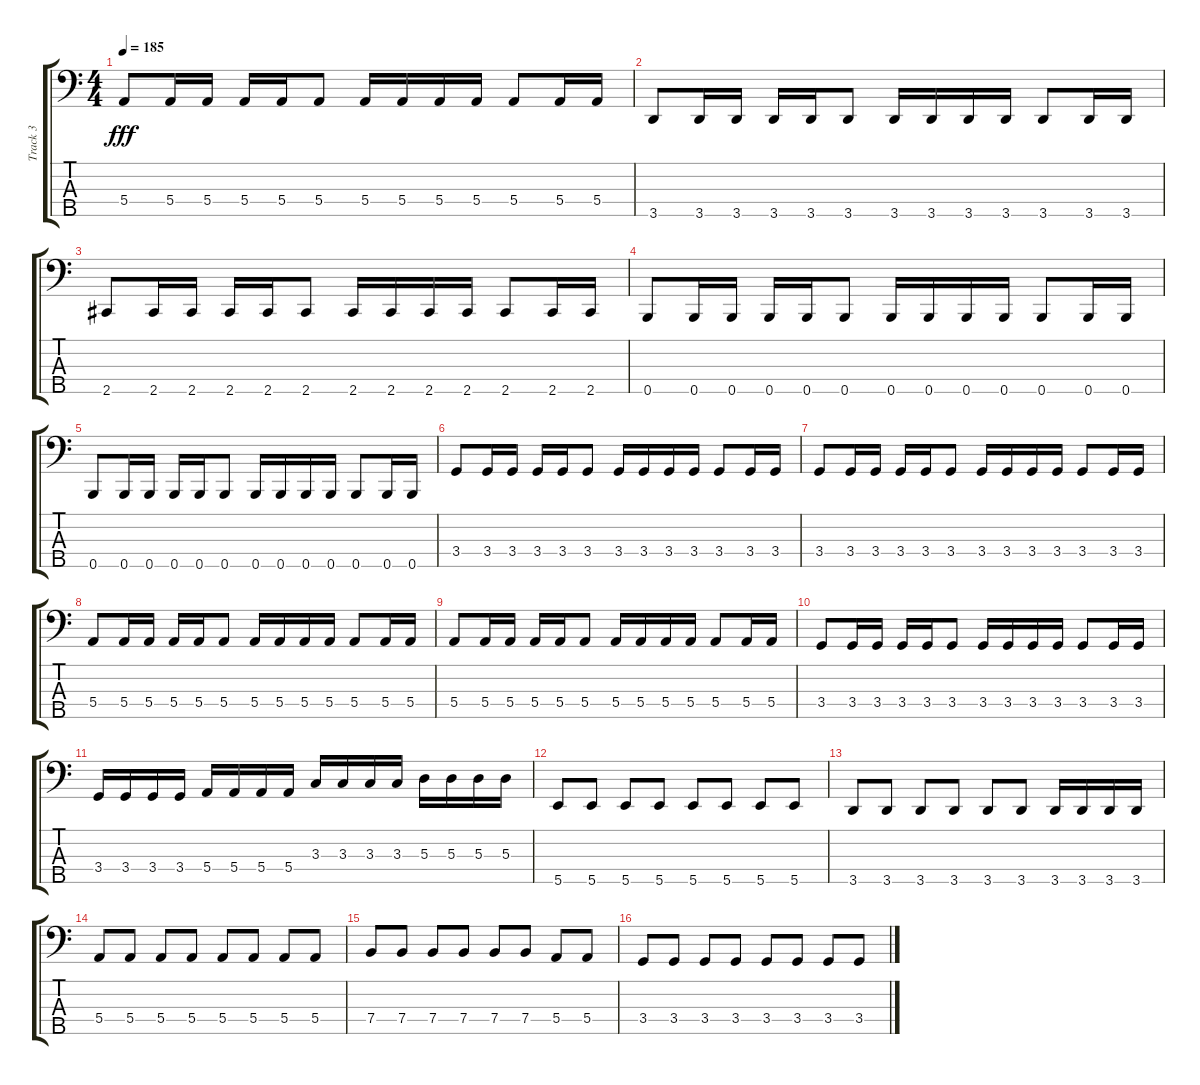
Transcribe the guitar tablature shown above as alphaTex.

\track ("Track 3" "Track 3") {instrument electricbassfinger}
\staff {score tabs}
\tuning (G2 D2 A1 E1 B0) {hide}
\ts (4 4)
\tempo 185
\clef f4
\ks c
5.4.8{dy fff} 5.4.16 5.4.16 5.4.16 5.4.16 5.4.8 5.4.16 5.4.16 5.4.16 5.4.16 5.4.8 5.4.16 5.4.16 |
3.5.8 3.5.16 3.5.16 3.5.16 3.5.16 3.5.8 3.5.16 3.5.16 3.5.16 3.5.16 3.5.8 3.5.16 3.5.16 |
2.5.8 2.5.16 2.5.16 2.5.16 2.5.16 2.5.8 2.5.16 2.5.16 2.5.16 2.5.16 2.5.8 2.5.16 2.5.16 |
0.5.8 0.5.16 0.5.16 0.5.16 0.5.16 0.5.8 0.5.16 0.5.16 0.5.16 0.5.16 0.5.8 0.5.16 0.5.16 |
0.5.8 0.5.16 0.5.16 0.5.16 0.5.16 0.5.8 0.5.16 0.5.16 0.5.16 0.5.16 0.5.8 0.5.16 0.5.16 |
3.4.8 3.4.16 3.4.16 3.4.16 3.4.16 3.4.8 3.4.16 3.4.16 3.4.16 3.4.16 3.4.8 3.4.16 3.4.16 |
3.4.8 3.4.16 3.4.16 3.4.16 3.4.16 3.4.8 3.4.16 3.4.16 3.4.16 3.4.16 3.4.8 3.4.16 3.4.16 |
5.4.8 5.4.16 5.4.16 5.4.16 5.4.16 5.4.8 5.4.16 5.4.16 5.4.16 5.4.16 5.4.8 5.4.16 5.4.16 |
5.4.8 5.4.16 5.4.16 5.4.16 5.4.16 5.4.8 5.4.16 5.4.16 5.4.16 5.4.16 5.4.8 5.4.16 5.4.16 |
3.4.8 3.4.16 3.4.16 3.4.16 3.4.16 3.4.8 3.4.16 3.4.16 3.4.16 3.4.16 3.4.8 3.4.16 3.4.16 |
3.4.16 3.4.16 3.4.16 3.4.16 5.4.16 5.4.16 5.4.16 5.4.16 3.3.16 3.3.16 3.3.16 3.3.16 5.3.16 5.3.16 5.3.16 5.3.16 |
5.5.8 5.5.8 5.5.8 5.5.8 5.5.8 5.5.8 5.5.8 5.5.8 |
3.5.8 3.5.8 3.5.8 3.5.8 3.5.8 3.5.8 3.5.16 3.5.16 3.5.16 3.5.16 |
5.4.8 5.4.8 5.4.8 5.4.8 5.4.8 5.4.8 5.4.8 5.4.8 |
7.4.8 7.4.8 7.4.8 7.4.8 7.4.8 7.4.8 5.4.8 5.4.8 |
3.4.8 3.4.8 3.4.8 3.4.8 3.4.8 3.4.8 3.4.8 3.4.8
